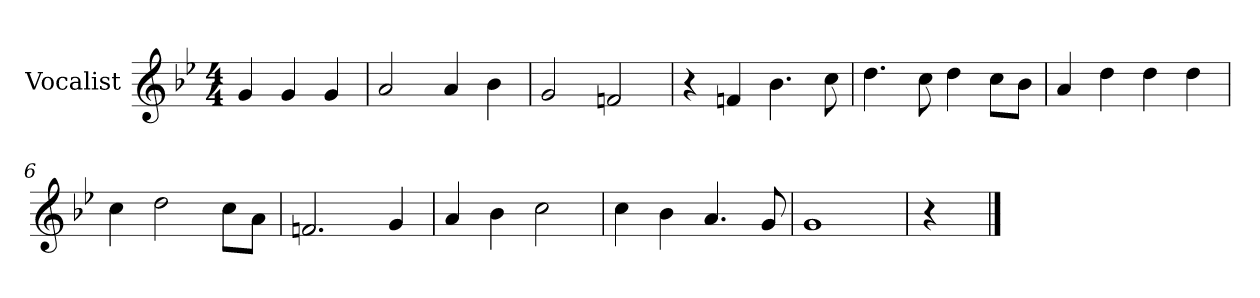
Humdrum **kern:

**kern
*part1
*staff1
*I"Vocalist
*k[b-e-]
*g:
*M4/4
=
4g
4g
4g
=1
2a
4a
4b-
=2
2g
2fn
=3
4r
4fn
4.b-
8cc
=4
4.dd
8cc
4dd
8ccL
8b-J
=5
4a
4dd
4dd
4dd
=6
4cc
2dd
8ccL
8aJ
=7
2.fn
4g
=8
4a
4b-
2cc
=9
4cc
4b-
4.a
8g
=10
1g
=11
4r
==
*-
